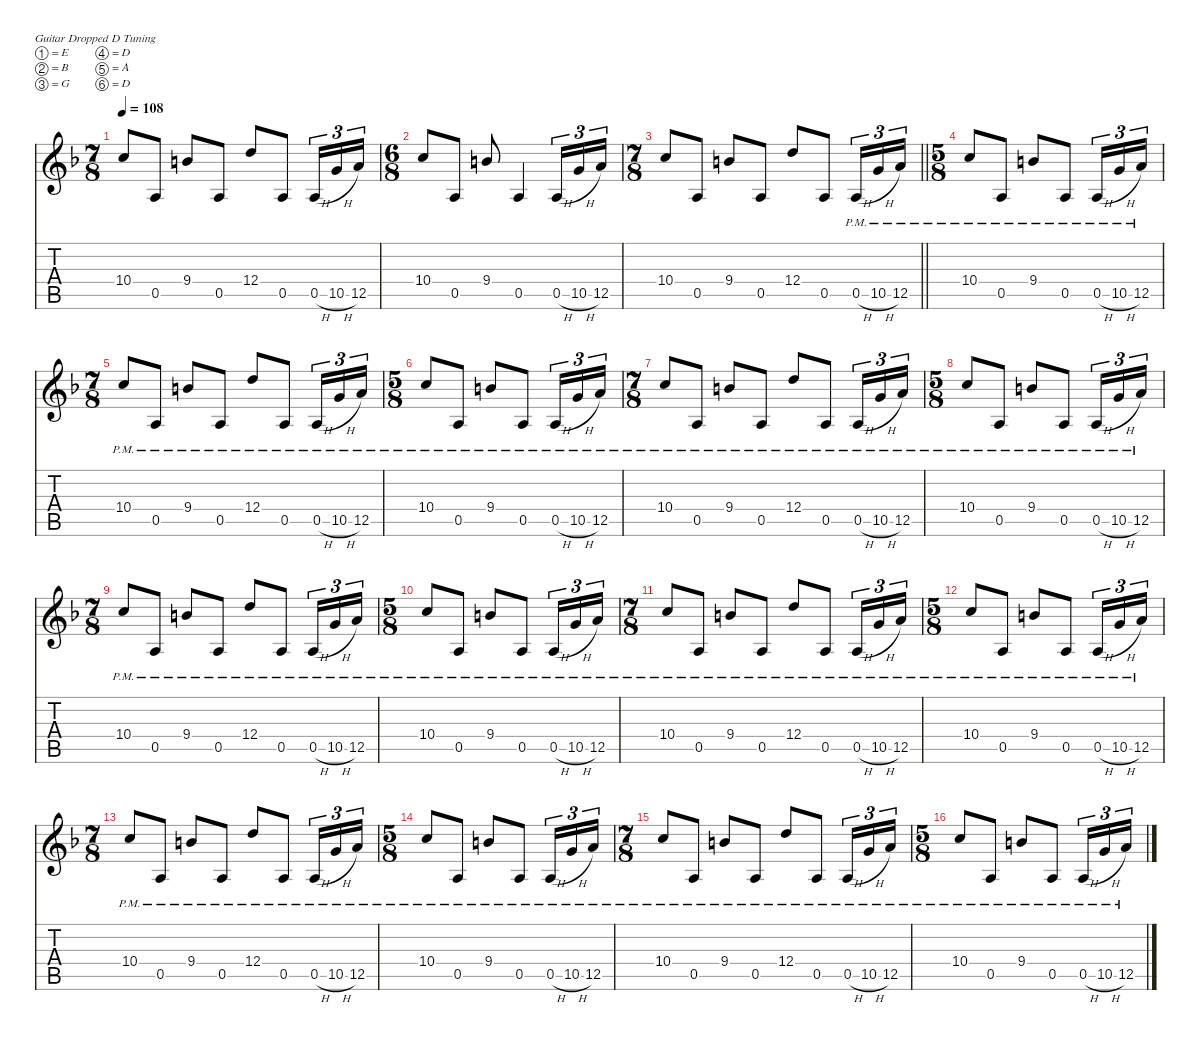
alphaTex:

\defaultSystemsLayout 4
\hideDynamics
\bracketExtendMode nobrackets
\singleTrackTrackNamePolicy hidden
\multiTrackTrackNamePolicy hidden
\firstSystemTrackNameMode fullname
\firstSystemTrackNameOrientation horizontal
\otherSystemsTrackNameOrientation horizontal
\track ("Adam Jones" "od.guit.") {defaultSystemsLayout 4 mute instrument overdrivenguitar}
\staff {score tabs}
\tuning (E4 B3 G3 D3 A2 D2)
\ts (7 8)
\beaming (8 2 2 2 2)
\tempo 108
\clef g2
\ks dminor
10.4{acc forcenatural}.8{dy f beam Up} 0.5{acc forcenatural}.8{beam Up} 9.4{acc forcenatural}.8{beam Up} 0.5{acc forcenatural}.8{beam Up} 12.4{acc forcenatural}.8{beam Up} 0.5{acc forcenatural}.8{beam Up} 0.5{h acc forcenatural}.16{tu (3 2) beam Up} 10.5{h acc forcenatural}.16{tu (3 2) beam Up} 12.5{acc forcenatural}.16{tu (3 2) beam Up} |
\ts (6 8)
\beaming (8 2 2 2 2)
10.4{acc forcenatural}.8{beam Up} 0.5{acc forcenatural}.8{beam Up} 9.4{acc forcenatural}.8{beam Up} 0.5{acc forcenatural}.4{beam Up} 0.5{h acc forcenatural}.16{tu (3 2) beam Up} 10.5{h acc forcenatural}.16{tu (3 2) beam Up} 12.5{acc forcenatural}.16{tu (3 2) beam Up} |
\ts (7 8)
\beaming (8 2 2 2 2)
\barLineRight lightlight
10.4{acc forcenatural}.8{beam Up} 0.5{acc forcenatural}.8{beam Up} 9.4{acc forcenatural}.8{beam Up} 0.5{acc forcenatural}.8{beam Up} 12.4{acc forcenatural}.8{beam Up} 0.5{acc forcenatural}.8{beam Up} 0.5{h pm acc forcenatural}.16{tu (3 2) beam Up} 10.5{h pm acc forcenatural}.16{tu (3 2) beam Up} 12.5{pm acc forcenatural}.16{tu (3 2) beam Up} |
\ts (5 8)
\beaming (8 2 2 2 2)
10.4{pm acc forcenatural}.8{beam Up} 0.5{pm acc forcenatural}.8{beam Up} 9.4{pm acc forcenatural}.8{beam Up} 0.5{pm acc forcenatural}.8{beam Up} 0.5{h pm acc forcenatural}.16{tu (3 2) beam Up} 10.5{h pm acc forcenatural}.16{tu (3 2) beam Up} 12.5{pm acc forcenatural}.16{tu (3 2) beam Up} |
\ts (7 8)
\beaming (8 2 2 2 2)
10.4{pm acc forcenatural}.8{beam Up} 0.5{pm acc forcenatural}.8{beam Up} 9.4{pm acc forcenatural}.8{beam Up} 0.5{pm acc forcenatural}.8{beam Up} 12.4{pm acc forcenatural}.8{beam Up} 0.5{pm acc forcenatural}.8{beam Up} 0.5{h pm acc forcenatural}.16{tu (3 2) beam Up} 10.5{h pm acc forcenatural}.16{tu (3 2) beam Up} 12.5{pm acc forcenatural}.16{tu (3 2) beam Up} |
\ts (5 8)
\beaming (8 2 2 2 2)
10.4{pm acc forcenatural}.8{beam Up} 0.5{pm acc forcenatural}.8{beam Up} 9.4{pm acc forcenatural}.8{beam Up} 0.5{pm acc forcenatural}.8{beam Up} 0.5{h pm acc forcenatural}.16{tu (3 2) beam Up} 10.5{h pm acc forcenatural}.16{tu (3 2) beam Up} 12.5{pm acc forcenatural}.16{tu (3 2) beam Up} |
\ts (7 8)
\beaming (8 2 2 2 2)
10.4{pm acc forcenatural}.8{beam Up} 0.5{pm acc forcenatural}.8{beam Up} 9.4{pm acc forcenatural}.8{beam Up} 0.5{pm acc forcenatural}.8{beam Up} 12.4{pm acc forcenatural}.8{beam Up} 0.5{pm acc forcenatural}.8{beam Up} 0.5{h pm acc forcenatural}.16{tu (3 2) beam Up} 10.5{h pm acc forcenatural}.16{tu (3 2) beam Up} 12.5{pm acc forcenatural}.16{tu (3 2) beam Up} |
\ts (5 8)
\beaming (8 2 2 2 2)
10.4{pm acc forcenatural}.8{beam Up} 0.5{pm acc forcenatural}.8{beam Up} 9.4{pm acc forcenatural}.8{beam Up} 0.5{pm acc forcenatural}.8{beam Up} 0.5{h pm acc forcenatural}.16{tu (3 2) beam Up} 10.5{h pm acc forcenatural}.16{tu (3 2) beam Up} 12.5{pm acc forcenatural}.16{tu (3 2) beam Up} |
\ts (7 8)
\beaming (8 2 2 2 2)
10.4{pm acc forcenatural}.8{beam Up} 0.5{pm acc forcenatural}.8{beam Up} 9.4{pm acc forcenatural}.8{beam Up} 0.5{pm acc forcenatural}.8{beam Up} 12.4{pm acc forcenatural}.8{beam Up} 0.5{pm acc forcenatural}.8{beam Up} 0.5{h pm acc forcenatural}.16{tu (3 2) beam Up} 10.5{h pm acc forcenatural}.16{tu (3 2) beam Up} 12.5{pm acc forcenatural}.16{tu (3 2) beam Up} |
\ts (5 8)
\beaming (8 2 2 2 2)
10.4{pm acc forcenatural}.8{beam Up} 0.5{pm acc forcenatural}.8{beam Up} 9.4{pm acc forcenatural}.8{beam Up} 0.5{pm acc forcenatural}.8{beam Up} 0.5{h pm acc forcenatural}.16{tu (3 2) beam Up} 10.5{h pm acc forcenatural}.16{tu (3 2) beam Up} 12.5{pm acc forcenatural}.16{tu (3 2) beam Up} |
\ts (7 8)
\beaming (8 2 2 2 2)
10.4{pm acc forcenatural}.8{beam Up} 0.5{pm acc forcenatural}.8{beam Up} 9.4{pm acc forcenatural}.8{beam Up} 0.5{pm acc forcenatural}.8{beam Up} 12.4{pm acc forcenatural}.8{beam Up} 0.5{pm acc forcenatural}.8{beam Up} 0.5{h pm acc forcenatural}.16{tu (3 2) beam Up} 10.5{h pm acc forcenatural}.16{tu (3 2) beam Up} 12.5{pm acc forcenatural}.16{tu (3 2) beam Up} |
\ts (5 8)
\beaming (8 2 2 2 2)
10.4{pm acc forcenatural}.8{beam Up} 0.5{pm acc forcenatural}.8{beam Up} 9.4{pm acc forcenatural}.8{beam Up} 0.5{pm acc forcenatural}.8{beam Up} 0.5{h pm acc forcenatural}.16{tu (3 2) beam Up} 10.5{h pm acc forcenatural}.16{tu (3 2) beam Up} 12.5{pm acc forcenatural}.16{tu (3 2) beam Up} |
\ts (7 8)
\beaming (8 2 2 2 2)
10.4{pm acc forcenatural}.8{beam Up} 0.5{pm acc forcenatural}.8{beam Up} 9.4{pm acc forcenatural}.8{beam Up} 0.5{pm acc forcenatural}.8{beam Up} 12.4{pm acc forcenatural}.8{beam Up} 0.5{pm acc forcenatural}.8{beam Up} 0.5{h pm acc forcenatural}.16{tu (3 2) beam Up} 10.5{h pm acc forcenatural}.16{tu (3 2) beam Up} 12.5{pm acc forcenatural}.16{tu (3 2) beam Up} |
\ts (5 8)
\beaming (8 2 2 2 2)
10.4{pm acc forcenatural}.8{beam Up} 0.5{pm acc forcenatural}.8{beam Up} 9.4{pm acc forcenatural}.8{beam Up} 0.5{pm acc forcenatural}.8{beam Up} 0.5{h pm acc forcenatural}.16{tu (3 2) beam Up} 10.5{h pm acc forcenatural}.16{tu (3 2) beam Up} 12.5{pm acc forcenatural}.16{tu (3 2) beam Up} |
\ts (7 8)
\beaming (8 2 2 2 2)
10.4{pm acc forcenatural}.8{beam Up} 0.5{pm acc forcenatural}.8{beam Up} 9.4{pm acc forcenatural}.8{beam Up} 0.5{pm acc forcenatural}.8{beam Up} 12.4{pm acc forcenatural}.8{beam Up} 0.5{pm acc forcenatural}.8{beam Up} 0.5{h pm acc forcenatural}.16{tu (3 2) beam Up} 10.5{h pm acc forcenatural}.16{tu (3 2) beam Up} 12.5{pm acc forcenatural}.16{tu (3 2) beam Up} |
\ts (5 8)
\beaming (8 2 2 2 2)
10.4{pm acc forcenatural}.8{beam Up} 0.5{pm acc forcenatural}.8{beam Up} 9.4{pm acc forcenatural}.8{beam Up} 0.5{pm acc forcenatural}.8{beam Up} 0.5{h pm acc forcenatural}.16{tu (3 2) beam Up} 10.5{h pm acc forcenatural}.16{tu (3 2) beam Up} 12.5{pm acc forcenatural}.16{tu (3 2) beam Up}
